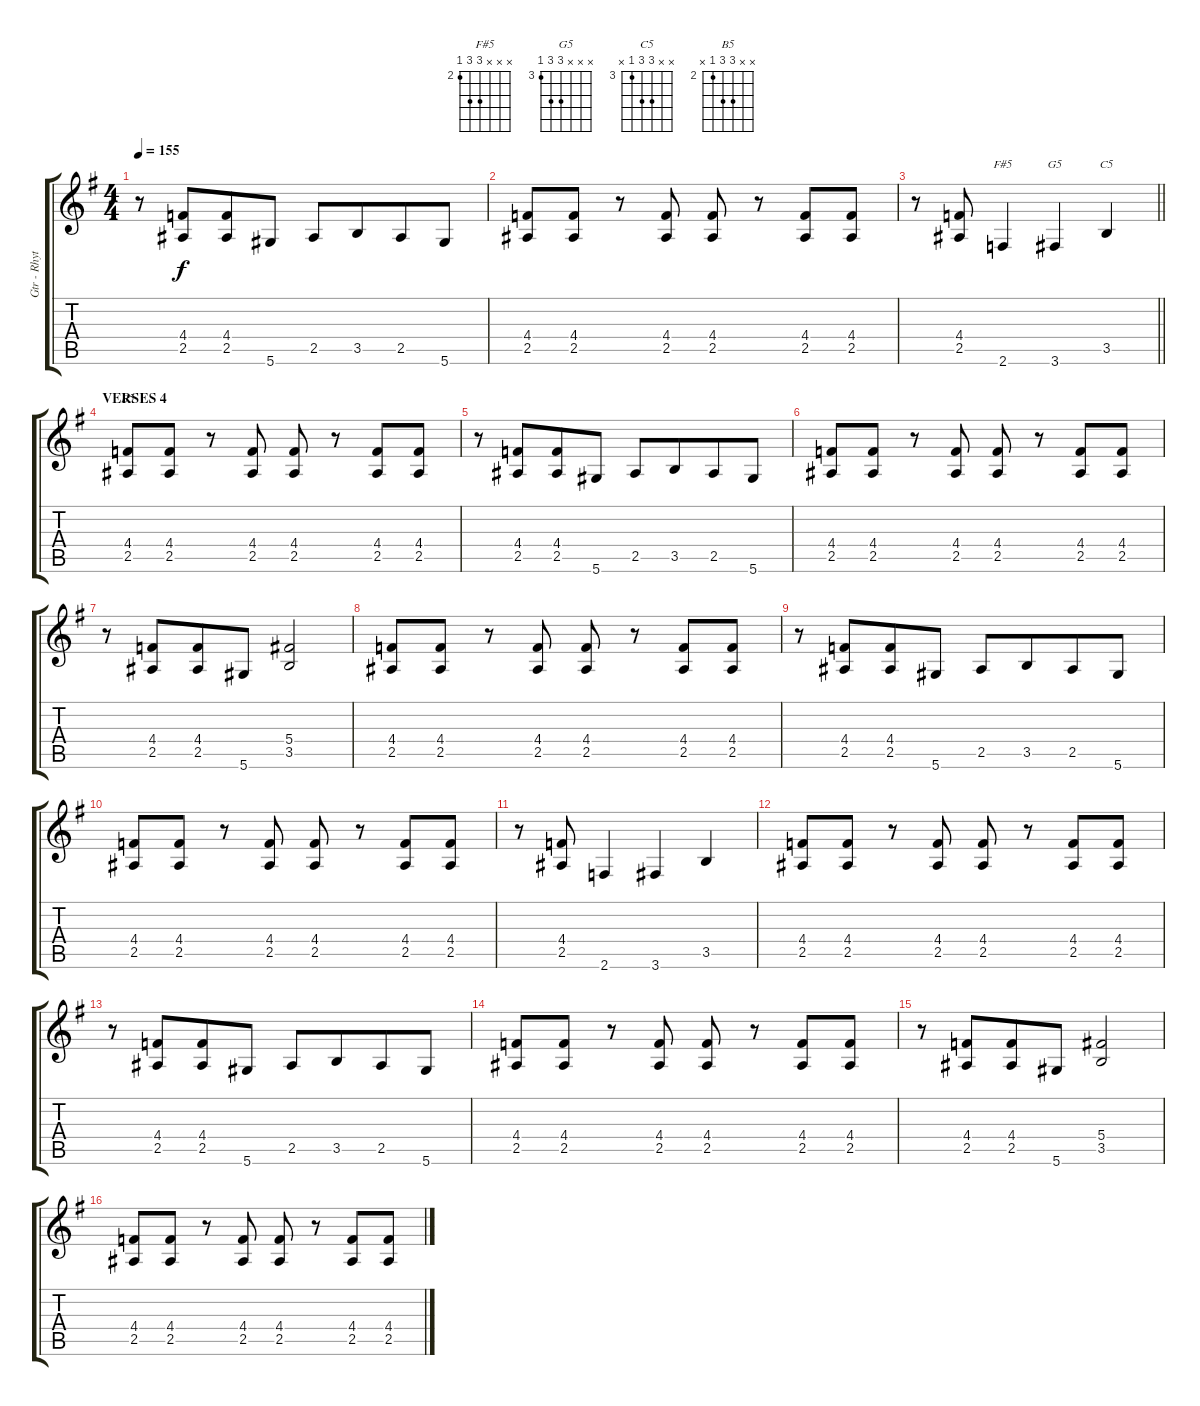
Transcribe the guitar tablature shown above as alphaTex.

\track ("Gtr - Rhythm 1" "Gtr - Rhyt") {instrument overdrivenguitar}
\staff {score tabs}
\tuning (Eb4 Bb3 Gb3 Db3 Ab2 Eb2) {hide}
\chord ("F#5" x x x 4 4 2) {firstfret 2}
\chord ("G5" x x x 5 5 3) {firstfret 3}
\chord ("C5" x x 5 5 3 x) {firstfret 3}
\chord ("B5" x x 4 4 2 x) {firstfret 2}
\ts (4 4)
\tempo 155
\clef g2
\ks eminor
r.8{dy f} (4.4 2.5).8{beam merge} (4.4 2.5).8 5.6.8 2.5.8 3.5.8{beam merge} 2.5.8 5.6.8 |
(4.4 2.5).8 (4.4 2.5).8 r.8 (4.4 2.5).8 (4.4 2.5).8 r.8 (4.4 2.5).8 (4.4 2.5).8 |
\barLineRight lightlight
r.8 (4.4 2.5).8 2.6.4{ch "F#5"} 3.6.4{ch "G5"} 3.5.4{ch "C5"} |
\section ("" "VERSES 4")
(4.4 2.5).8{ch "B5"} (4.4 2.5).8 r.8 (4.4 2.5).8 (4.4 2.5).8 r.8 (4.4 2.5).8 (4.4 2.5).8 |
r.8 (4.4 2.5).8{beam merge} (4.4 2.5).8 5.6.8 2.5.8 3.5.8{beam merge} 2.5.8 5.6.8 |
(4.4 2.5).8 (4.4 2.5).8 r.8 (4.4 2.5).8 (4.4 2.5).8 r.8 (4.4 2.5).8 (4.4 2.5).8 |
r.8 (4.4 2.5).8{beam merge} (4.4 2.5).8 5.6.8 (5.4 3.5).2 |
(4.4 2.5).8 (4.4 2.5).8 r.8 (4.4 2.5).8 (4.4 2.5).8 r.8 (4.4 2.5).8 (4.4 2.5).8 |
r.8 (4.4 2.5).8{beam merge} (4.4 2.5).8 5.6.8 2.5.8 3.5.8{beam merge} 2.5.8 5.6.8 |
(4.4 2.5).8 (4.4 2.5).8 r.8 (4.4 2.5).8 (4.4 2.5).8 r.8 (4.4 2.5).8 (4.4 2.5).8 |
r.8 (4.4 2.5).8 2.6.4 3.6.4 3.5.4 |
(4.4 2.5).8 (4.4 2.5).8 r.8 (4.4 2.5).8 (4.4 2.5).8 r.8 (4.4 2.5).8 (4.4 2.5).8 |
r.8 (4.4 2.5).8{beam merge} (4.4 2.5).8 5.6.8 2.5.8 3.5.8{beam merge} 2.5.8 5.6.8 |
(4.4 2.5).8 (4.4 2.5).8 r.8 (4.4 2.5).8 (4.4 2.5).8 r.8 (4.4 2.5).8 (4.4 2.5).8 |
r.8 (4.4 2.5).8{beam merge} (4.4 2.5).8 5.6.8 (5.4 3.5).2 |
(4.4 2.5).8 (4.4 2.5).8 r.8 (4.4 2.5).8 (4.4 2.5).8 r.8 (4.4 2.5).8 (4.4 2.5).8
